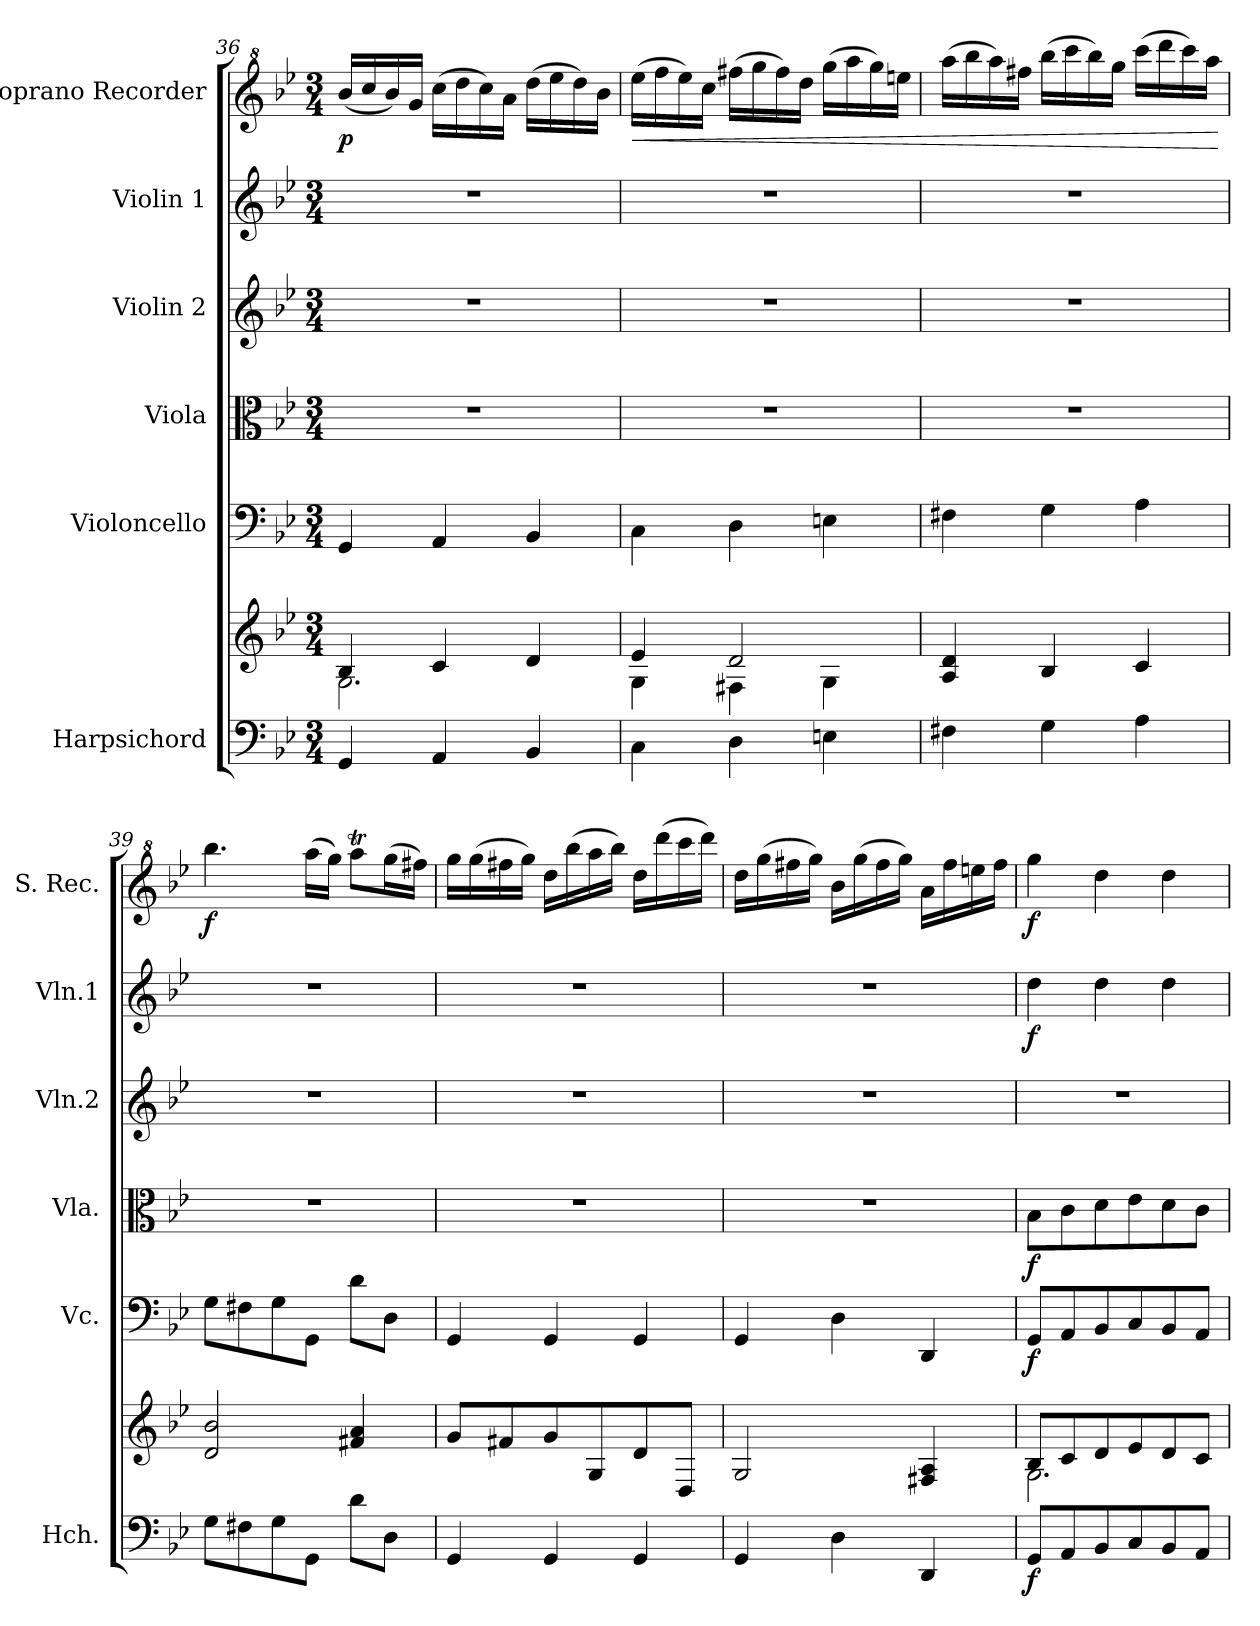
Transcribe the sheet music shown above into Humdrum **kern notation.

**kern	**kern	**dynam	**kern	**dynam	**kern	**dynam	**kern	**kern	**dynam	**kern	**dynam
*part6	*part6	*part6	*part5	*part5	*part4	*part4	*part3	*part2	*part2	*part1	*part1
*staff7	*staff6	*staff6/7	*staff5	*staff5	*staff4	*staff4	*staff3	*staff2	*staff2	*staff1	*staff1
*I"Harpsichord	*	*	*I"Violoncello	*	*I"Viola	*	*I"Violin 2	*I"Violin 1	*	*I"Soprano Recorder	*
*I'Hch.	*	*	*I'Vc.	*	*I'Vla.	*	*I'Vln.2	*I'Vln.1	*	*I'S. Rec.	*
*clefF4	*clefG2	*	*clefF4	*	*clefC3	*	*clefG2	*clefG2	*	*clefG^2	*
*k[b-e-]	*k[b-e-]	*	*k[b-e-]	*	*k[b-e-]	*	*k[b-e-]	*k[b-e-]	*	*k[b-e-]	*
*M3/4	*M3/4	*	*M3/4	*	*M3/4	*	*M3/4	*M3/4	*	*M3/4	*
=36	=36	=36	=36	=36	=36	=36	=36	=36	=36	=36	=36
*	*^	*	*	*	*	*	*	*	*	*	*
!	!	!	!	!	!	!	!	!	!	!	!	!LO:DY:b
4GG/	4B-/	2.G\	.	4GG/	.	2.r	.	2.r	2.r	.	(16bb-/LL	p
.	.	.	.	.	.	.	.	.	.	.	16ccc/	.
.	.	.	.	.	.	.	.	.	.	.	16bb-/)	.
.	.	.	.	.	.	.	.	.	.	.	16gg/JJ	.
4AA/	4c/	.	.	4AA/	.	.	.	.	.	.	(16ccc\LL	.
.	.	.	.	.	.	.	.	.	.	.	16ddd\	.
.	.	.	.	.	.	.	.	.	.	.	16ccc\)	.
.	.	.	.	.	.	.	.	.	.	.	16aa\JJ	.
4BB-/	4d/	.	.	4BB-/	.	.	.	.	.	.	(16ddd\LL	.
.	.	.	.	.	.	.	.	.	.	.	16eee-\	.
.	.	.	.	.	.	.	.	.	.	.	16ddd\)	.
.	.	.	.	.	.	.	.	.	.	.	16bb-\JJ	.
=37	=37	=37	=37	=37	=37	=37	=37	=37	=37	=37	=37	=37
!	!	!	!	!	!	!	!	!	!	!	!	!LO:HP:b
4C\	4e-/	4G\	.	4C\	.	2.r	.	2.r	2.r	.	(16eee-\LL	<
.	.	.	.	.	.	.	.	.	.	.	16fff\	.
.	.	.	.	.	.	.	.	.	.	.	16eee-\)	.
.	.	.	.	.	.	.	.	.	.	.	16ccc\JJ	.
4D\	2d/	4F#X\	.	4D\	.	.	.	.	.	.	(16fff#X\LL	.
.	.	.	.	.	.	.	.	.	.	.	16ggg\	.
.	.	.	.	.	.	.	.	.	.	.	16fff#\)	.
.	.	.	.	.	.	.	.	.	.	.	16ddd\JJ	.
4En\	.	4G\	.	4En\	.	.	.	.	.	.	(16ggg\LL	.
.	.	.	.	.	.	.	.	.	.	.	16aaa\	.
.	.	.	.	.	.	.	.	.	.	.	16ggg\)	.
.	.	.	.	.	.	.	.	.	.	.	16eeen\JJ	.
*	*v	*v	*	*	*	*	*	*	*	*	*	*
=38	=38	=38	=38	=38	=38	=38	=38	=38	=38	=38	=38
4F#X\	4A/ 4d/	.	4F#X\	.	2.r	.	2.r	2.r	.	(16aaa\LL	.
.	.	.	.	.	.	.	.	.	.	16bbb-\	.
.	.	.	.	.	.	.	.	.	.	16aaa\)	.
.	.	.	.	.	.	.	.	.	.	16fff#X\JJ	.
4G\	4B-/	.	4G\	.	.	.	.	.	.	(16bbb-\LL	.
.	.	.	.	.	.	.	.	.	.	16cccc\	.
.	.	.	.	.	.	.	.	.	.	16bbb-\)	.
.	.	.	.	.	.	.	.	.	.	16ggg\JJ	.
4A\	4c/	.	4A\	.	.	.	.	.	.	(16cccc\LL	.
.	.	.	.	.	.	.	.	.	.	16dddd\	.
.	.	.	.	.	.	.	.	.	.	16cccc\)	.
.	.	.	.	.	.	.	.	.	.	16aaa\JJ	.
.	.	.	.	.	.	.	.	.	.	.	[
=39	=39	=39	=39	=39	=39	=39	=39	=39	=39	=39	=39
!	!	!	!	!	!	!	!	!	!	!	!LO:DY:b
8G\L	2d/ 2b-/	.	8G\L	.	2.r	.	2.r	2.r	.	4.bbb-\	f
8F#X\	.	.	8F#X\	.	.	.	.	.	.	.	.
8G\	.	.	8G\	.	.	.	.	.	.	.	.
8GG\J	.	.	8GG\J	.	.	.	.	.	.	(16aaa\LL	.
.	.	.	.	.	.	.	.	.	.	16ggg\JJ)	.
8d\L	4f#X/ 4a/	.	8d\L	.	.	.	.	.	.	8aaat\L	.
8D\J	.	.	8D\J	.	.	.	.	.	.	(16gggTTT\L	.
.	.	.	.	.	.	.	.	.	.	16fff#X\JJ)	.
!!LO:LB:g=z
=40	=40	=40	=40	=40	=40	=40	=40	=40	=40	=40	=40
4GG/	8g/L	.	4GG/	.	2.r	.	2.r	2.r	.	16ggg\LL	.
.	.	.	.	.	.	.	.	.	.	(16ggg\	.
.	8f#X/	.	.	.	.	.	.	.	.	16fff#X\	.
.	.	.	.	.	.	.	.	.	.	16ggg\JJ)	.
4GG/	8g/	.	4GG/	.	.	.	.	.	.	16ddd\LL	.
.	.	.	.	.	.	.	.	.	.	(16bbb-\	.
.	8G/	.	.	.	.	.	.	.	.	16aaa\	.
.	.	.	.	.	.	.	.	.	.	16bbb-\JJ)	.
4GG/	8d/	.	4GG/	.	.	.	.	.	.	16ddd\LL	.
.	.	.	.	.	.	.	.	.	.	(16dddd\	.
.	8D/J	.	.	.	.	.	.	.	.	16cccc\	.
.	.	.	.	.	.	.	.	.	.	16dddd\JJ)	.
=41	=41	=41	=41	=41	=41	=41	=41	=41	=41	=41	=41
4GG/	2G/	.	4GG/	.	2.r	.	2.r	2.r	.	16ddd\LL	.
.	.	.	.	.	.	.	.	.	.	(16ggg\	.
.	.	.	.	.	.	.	.	.	.	16fff#X\	.
.	.	.	.	.	.	.	.	.	.	16ggg\JJ)	.
4D\	.	.	4D\	.	.	.	.	.	.	16bb-\LL	.
.	.	.	.	.	.	.	.	.	.	(16ggg\	.
.	.	.	.	.	.	.	.	.	.	16fff#\	.
.	.	.	.	.	.	.	.	.	.	16ggg\JJ)	.
4DD/	4F#X/ 4A/	.	4DD/	.	.	.	.	.	.	16aa\LL	.
.	.	.	.	.	.	.	.	.	.	16fff#\	.
.	.	.	.	.	.	.	.	.	.	16eeen\	.
.	.	.	.	.	.	.	.	.	.	16fff#\JJ	.
=42	=42	=42	=42	=42	=42	=42	=42	=42	=42	=42	=42
*	*^	*	*	*	*	*	*	*	*	*	*
!	!	!	!LO:DY:b=2	!	!LO:DY:b	!	!LO:DY:b	!	!	!LO:DY:b	!	!LO:DY:b
8GG/L	8B-/L	2.G\	f	8GG/L	f	8B-\L	f	2.r	4dd\	f	4ggg\	f
8AA/	8c/	.	.	8AA/	.	8c\	.	.	.	.	.	.
8BB-/	8d/	.	.	8BB-/	.	8d\	.	.	4dd\	.	4ddd\	.
8C/	8e-/	.	.	8C/	.	8e-\	.	.	.	.	.	.
8BB-/	8d/	.	.	8BB-/	.	8d\	.	.	4dd\	.	4ddd\	.
8AA/J	8c/J	.	.	8AA/J	.	8c\J	.	.	.	.	.	.
*	*v	*v	*	*	*	*	*	*	*	*	*	*
=	=	=	=	=	=	=	=	=	=	=	=
*-	*-	*-	*-	*-	*-	*-	*-	*-	*-	*-	*-
